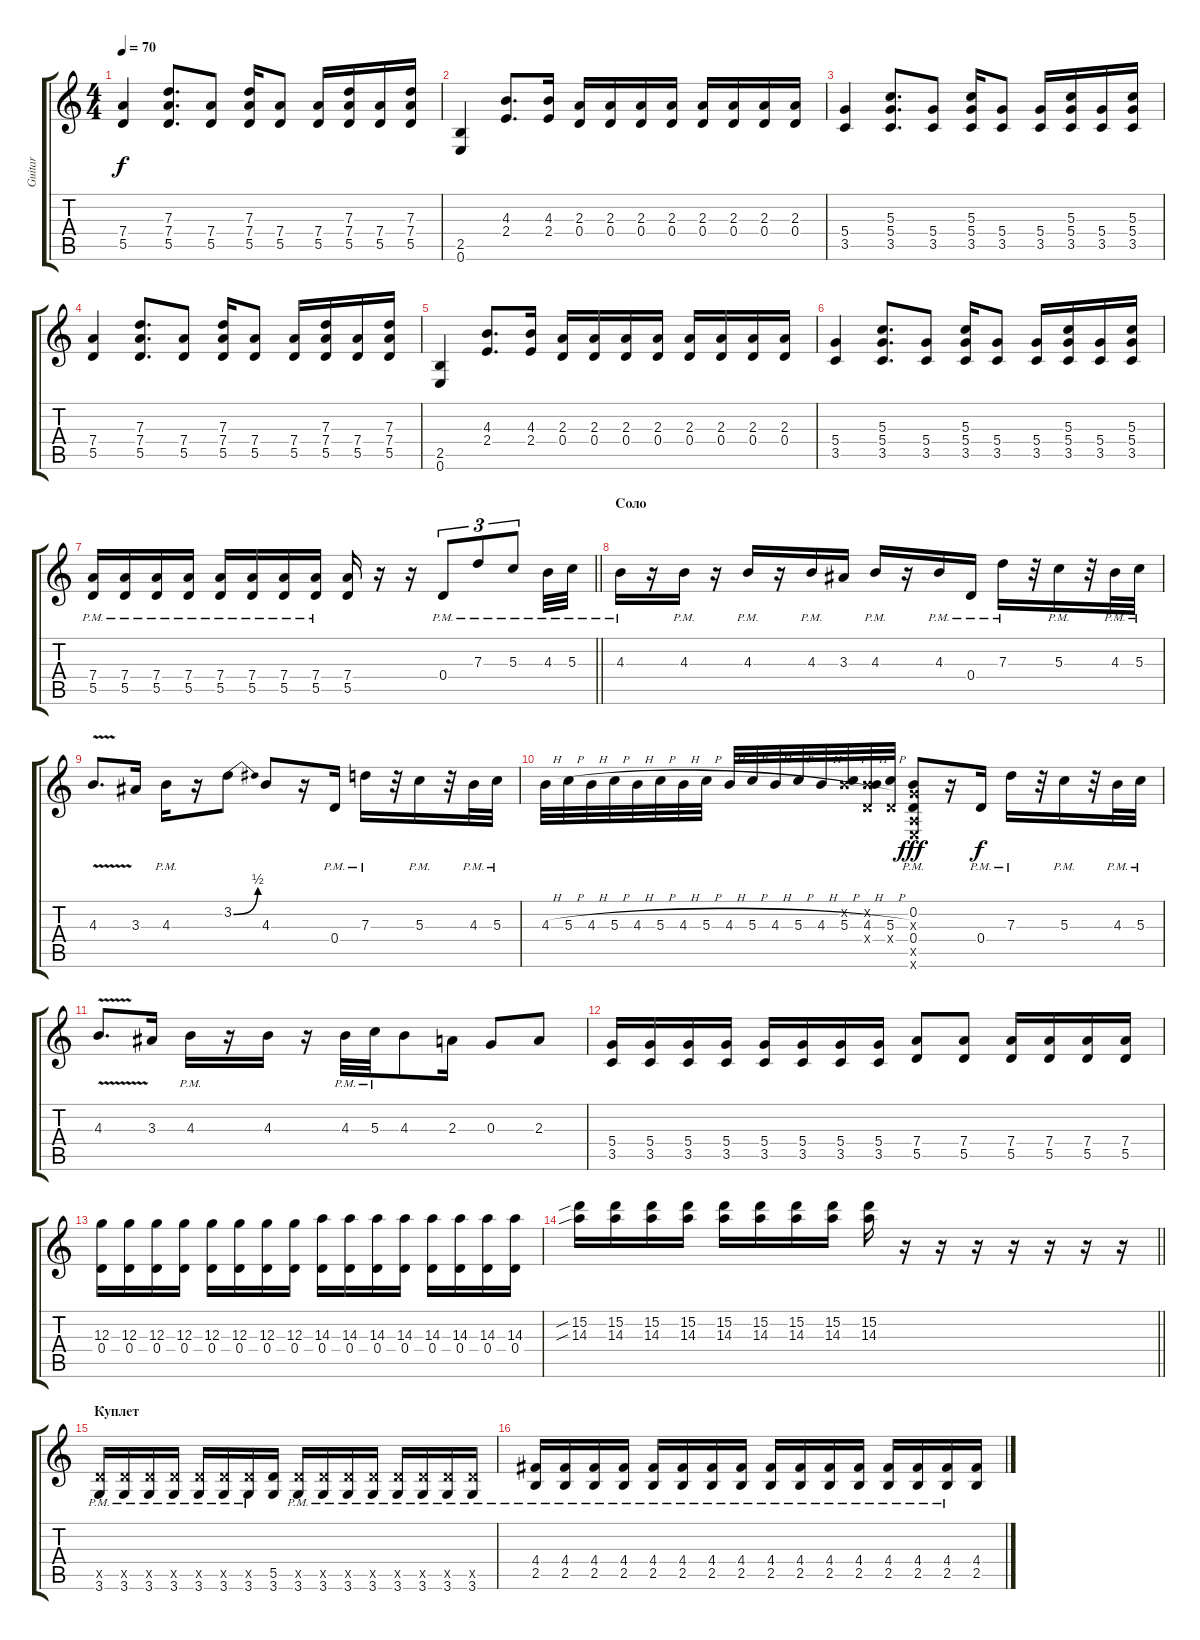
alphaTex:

\track ("Guitar" "Guitar") {instrument overdrivenguitar}
\staff {score tabs}
\tuning (E4 B3 G3 D3 A2 E2) {hide}
\ts (4 4)
\tempo 70
\clef g2
\ks c
(7.4 5.5).4{dy f} (7.3 7.4 5.5).8{d} (7.4 5.5).8 (7.3 7.4 5.5).16 (7.4 5.5).8 (7.4 5.5).16 (7.3 7.4 5.5).16 (7.4 5.5).16 (7.3 7.4 5.5).16 |
(2.5 0.6).4 (4.3 2.4).8{d} (4.3 2.4).16 (2.3 0.4).16 (2.3 0.4).16 (2.3 0.4).16 (2.3 0.4).16 (2.3 0.4).16 (2.3 0.4).16 (2.3 0.4).16 (2.3 0.4).16 |
(5.4 3.5).4 (5.3 5.4 3.5).8{d} (5.4 3.5).8 (5.3 5.4 3.5).16 (5.4 3.5).8 (5.4 3.5).16 (5.3 5.4 3.5).16 (5.4 3.5).16 (5.3 5.4 3.5).16 |
(7.4 5.5).4 (7.3 7.4 5.5).8{d} (7.4 5.5).8 (7.3 7.4 5.5).16 (7.4 5.5).8 (7.4 5.5).16 (7.3 7.4 5.5).16 (7.4 5.5).16 (7.3 7.4 5.5).16 |
(2.5 0.6).4 (4.3 2.4).8{d} (4.3 2.4).16 (2.3 0.4).16 (2.3 0.4).16 (2.3 0.4).16 (2.3 0.4).16 (2.3 0.4).16 (2.3 0.4).16 (2.3 0.4).16 (2.3 0.4).16 |
(5.4 3.5).4 (5.3 5.4 3.5).8{d} (5.4 3.5).8 (5.3 5.4 3.5).16 (5.4 3.5).8 (5.4 3.5).16 (5.3 5.4 3.5).16 (5.4 3.5).16 (5.3 5.4 3.5).16 |
\barLineRight lightlight
(7.4{pm} 5.5{pm}).16 (7.4{pm} 5.5{pm}).16 (7.4{pm} 5.5{pm}).16 (7.4{pm} 5.5{pm}).16 (7.4{pm} 5.5{pm}).16 (7.4{pm} 5.5{pm}).16 (7.4{pm} 5.5{pm}).16 (7.4{pm} 5.5{pm}).16 (7.4 5.5).16 r.16 r.16 0.4{pm}.8{tu (3 2)} 7.3{pm}.8{tu (3 2)} 5.3{pm}.8{tu (3 2)} 4.3{pm}.32 5.3{pm}.32 |
\section ("" "Соло")
4.3{pm}.16 r.16 4.3{pm}.16 r.16 4.3{pm}.16 r.16 4.3{pm}.16 3.3.16 4.3{pm}.16 r.16 4.3{pm}.16 0.4{pm}.16 7.3{pm}.16 r.32 5.3{pm}.16 r.32 4.3{pm}.32 5.3{pm}.32 |
4.3{v}.8{d} 3.3.16 4.3{pm}.16 r.16 3.2{be (bend 0 0 60 2)}.8 4.3.8 r.16 0.4{pm}.16 7.3{pm}.16 r.32 5.3{pm}.16 r.32 4.3{pm}.32 5.3{pm}.32 |
4.3{h}.32 5.3{h}.32 4.3{h}.32 5.3{h}.32 4.3{h}.32 5.3{h}.32 4.3{h}.32 5.3{h}.32 4.3{h}.32 5.3{h}.32 4.3{h}.32 5.3{h}.32 4.3{h}.32 (0.2{x} 5.3{h}).32 (0.2{x} 4.3{h} 0.4{x}).32 (5.3{h} 0.4{x}).32 (0.2{pm} 0.3{x} 0.4{pm} 0.5{x} 0.6{x}).8{dy fff} r.16 0.4{pm}.16{dy f} 7.3{pm}.16 r.32 5.3{pm}.16 r.32 4.3{pm}.32 5.3{pm}.32 |
4.3{v}.8{d} 3.3.16 4.3{pm}.16 r.16 4.3.16 r.16 4.3{pm}.32 5.3{pm}.32 4.3.8 2.3.16 0.3.8 2.3.8 |
(5.4 3.5).16 (5.4 3.5).16 (5.4 3.5).16 (5.4 3.5).16 (5.4 3.5).16 (5.4 3.5).16 (5.4 3.5).16 (5.4 3.5).16 (7.4 5.5).8 (7.4 5.5).8 (7.4 5.5).16 (7.4 5.5).16 (7.4 5.5).16 (7.4 5.5).16 |
(12.3 0.4).16 (12.3 0.4).16 (12.3 0.4).16 (12.3 0.4).16 (12.3 0.4).16 (12.3 0.4).16 (12.3 0.4).16 (12.3 0.4).16 (14.3 0.4).16 (14.3 0.4).16 (14.3 0.4).16 (14.3 0.4).16 (14.3 0.4).16 (14.3 0.4).16 (14.3 0.4).16 (14.3 0.4).16 |
\barLineRight lightlight
(15.2{sib} 14.3{sib}).16 (15.2 14.3).16 (15.2 14.3).16 (15.2 14.3).16 (15.2 14.3).16 (15.2 14.3).16 (15.2 14.3).16 (15.2 14.3).16 (15.2 14.3).16 r.16 r.16 r.16 r.16 r.16 r.16 r.16 |
\section ("" "Куплет")
(5.5{pm x} 3.6{pm}).16 (5.5{pm x} 3.6{pm}).16 (5.5{pm x} 3.6{pm}).16 (5.5{pm x} 3.6{pm}).16 (5.5{pm x} 3.6{pm}).16 (5.5{pm x} 3.6{pm}).16 (5.5{pm x} 3.6{pm}).16 (5.5 3.6).16 (5.5{pm x} 3.6{pm}).16 (5.5{pm x} 3.6{pm}).16 (5.5{pm x} 3.6{pm}).16 (5.5{pm x} 3.6{pm}).16 (5.5{pm x} 3.6{pm}).16 (5.5{pm x} 3.6{pm}).16 (5.5{pm x} 3.6{pm}).16 (5.5{pm x} 3.6{pm}).16 |
(4.4{pm} 2.5{pm}).16 (4.4{pm} 2.5{pm}).16 (4.4{pm} 2.5{pm}).16 (4.4{pm} 2.5{pm}).16 (4.4{pm} 2.5{pm}).16 (4.4{pm} 2.5{pm}).16 (4.4{pm} 2.5{pm}).16 (4.4{pm} 2.5{pm}).16 (4.4{pm} 2.5{pm}).16 (4.4{pm} 2.5{pm}).16 (4.4{pm} 2.5{pm}).16 (4.4{pm} 2.5{pm}).16 (4.4{pm} 2.5{pm}).16 (4.4{pm} 2.5{pm}).16 (4.4{pm} 2.5{pm}).16 (4.4 2.5).16
